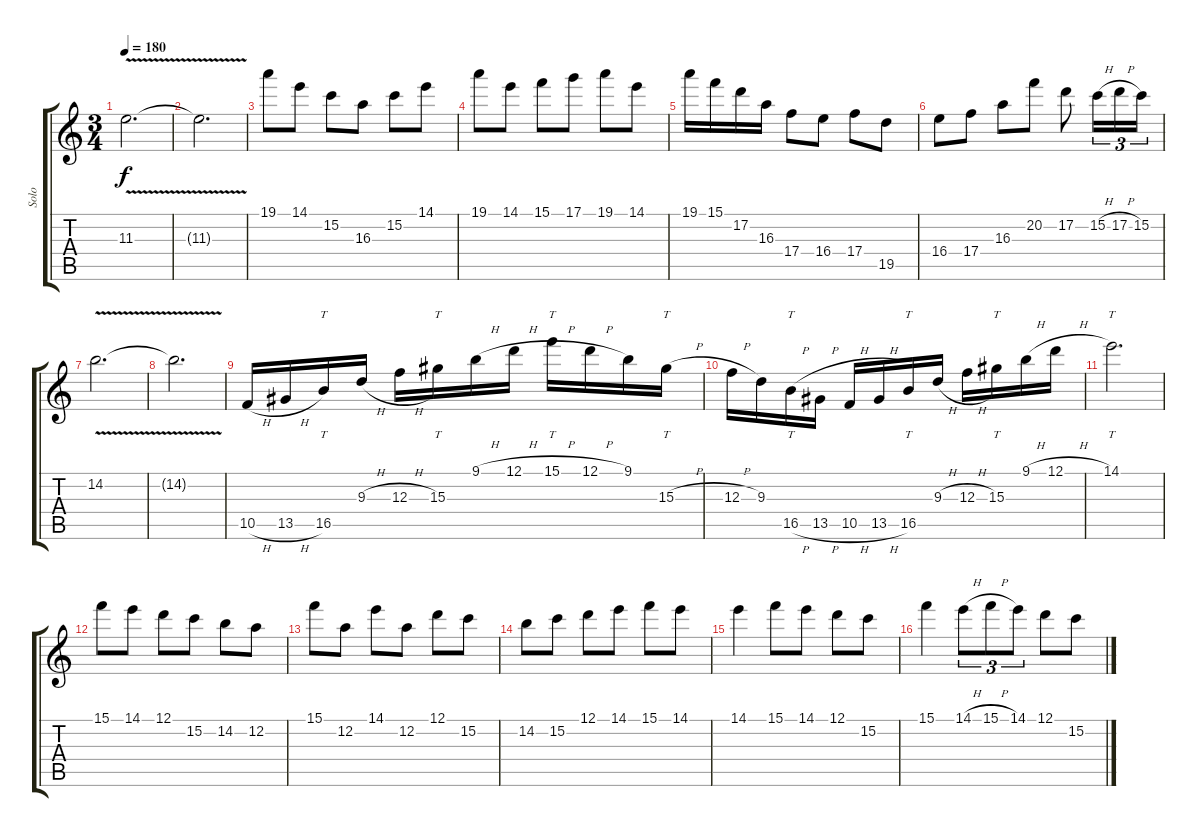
\track ("Solo" "Solo") {instrument overdrivenguitar}
\staff {score tabs}
\tuning (D4 A3 F3 C3 G2 C2) {hide}
\ts (3 4)
\tempo 180
\clef g2
\ks c
11.3{v}.2{d dy f} |
11.3{t}.2{d} |
19.1.8 14.1.8 15.2.8 16.3.8 15.2.8 14.1.8 |
19.1.8 14.1.8 15.1.8 17.1.8 19.1.8 14.1.8 |
19.1.16 15.1.16 17.2.16 16.3.16 17.4.8 16.4.8 17.4.8 19.5.8 |
16.4.8 17.4.8 16.3.8 20.2.8 17.2.8 15.2{h}.16{tu (3 2)} 17.2{h}.16{tu (3 2)} 15.2.16{tu (3 2)} |
14.2{v}.2{d} |
14.2{t}.2{d} |
10.5{h}.16 13.5{h}.16 16.5.16{tt} 9.3{h}.16 12.3{h}.16 15.3.16{tt} 9.1{h}.16 12.1{h}.16 15.1{h}.16{tt} 12.1{h}.16 9.1.16 15.3{h}.16{tt} |
12.3{h}.16 9.3.16 16.5{h}.16{tt} 13.5{h}.16 10.5{h}.16 13.5{h}.16 16.5.16{tt} 9.3{h}.16 12.3{h}.16 15.3.16{tt} 9.1{h}.16 12.1{h}.16 |
14.1.2{tt d} |
15.1.8 14.1.8 12.1.8 15.2.8 14.2.8 12.2.8 |
15.1.8 12.2.8 14.1.8 12.2.8 12.1.8 15.2.8 |
14.2.8 15.2.8 12.1.8 14.1.8 15.1.8 14.1.8 |
14.1.4 15.1.8 14.1.8 12.1.8 15.2.8 |
15.1.4 14.1{h}.8{tu (3 2)} 15.1{h}.8{tu (3 2)} 14.1.8{tu (3 2)} 12.1.8 15.2.8
